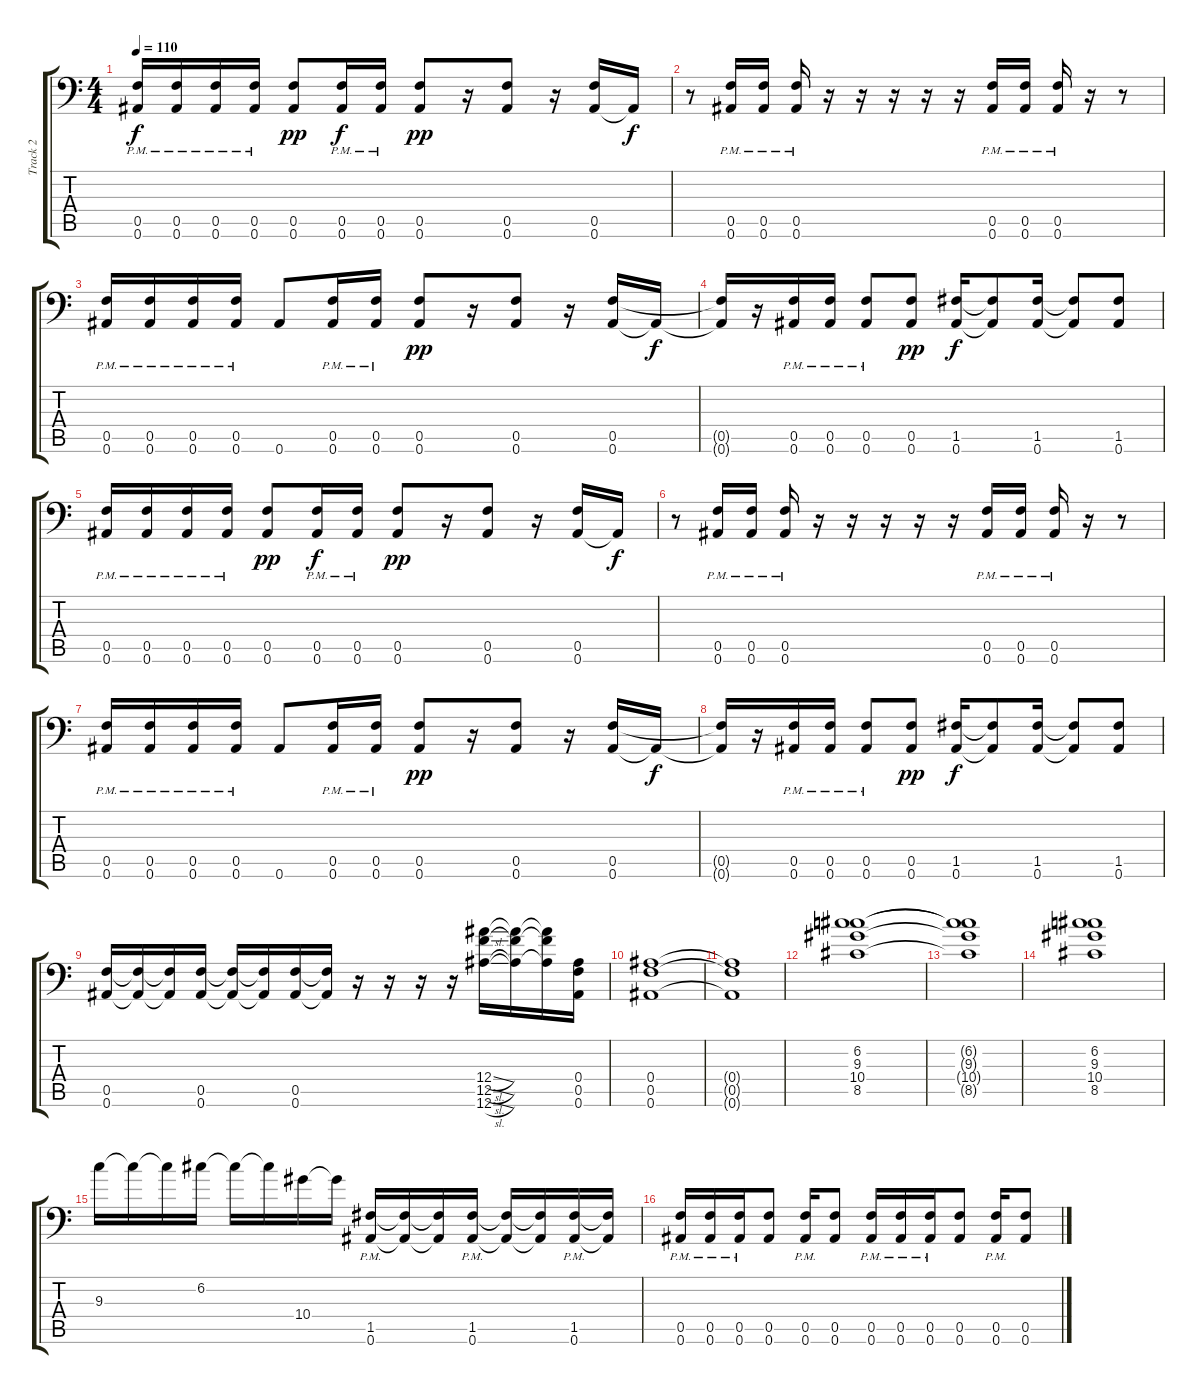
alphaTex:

\track ("Track 2" "Track 2") {instrument distortionguitar}
\staff {score tabs}
\tuning (C4 G3 Eb3 Bb2 F2 Bb1) {hide}
\ts (4 4)
\tempo 110
\clef f4
\ks c
(0.5{pm} 0.6{pm}).16{dy f} (0.5{pm} 0.6{pm}).16 (0.5{pm} 0.6{pm}).16 (0.5{pm} 0.6{pm}).16 (0.5 0.6).8{dy pp} (0.5{pm} 0.6{pm}).16{dy f} (0.5{pm} 0.6{pm}).16 (0.5 0.6).8{dy pp} r.16 (0.5 0.6).8 r.16 (0.5 0.6).16 0.6{t}.16{dy f} |
r.8 (0.5{pm} 0.6{pm}).16 (0.5{pm} 0.6{pm}).16 (0.5{pm} 0.6{pm}).16 r.16 r.16 r.16 r.16 r.16 (0.5{pm} 0.6{pm}).16 (0.5{pm} 0.6{pm}).16 (0.5{pm} 0.6{pm}).16 r.16 r.8 |
(0.5{pm} 0.6{pm}).16 (0.5{pm} 0.6{pm}).16 (0.5{pm} 0.6{pm}).16 (0.5{pm} 0.6{pm}).16 0.6.8 (0.5{pm} 0.6{pm}).16 (0.5{pm} 0.6{pm}).16 (0.5 0.6).8{dy pp} r.16 (0.5 0.6).8 r.16 (0.5 0.6).16 0.6{t}.16{dy f} |
(0.5{t} 0.6{t}).16 r.16 (0.5{pm} 0.6{pm}).16 (0.5{pm} 0.6).16 (0.5{pm} 0.6{pm}).8 (0.5 0.6).8{dy pp} (1.5 0.6).16{dy f} (1.5{t} 0.6{t}).8 (1.5 0.6).16 (1.5{t} 0.6{t}).8 (1.5 0.6).8 |
(0.5{pm} 0.6{pm}).16 (0.5{pm} 0.6{pm}).16 (0.5{pm} 0.6{pm}).16 (0.5{pm} 0.6{pm}).16 (0.5 0.6).8{dy pp} (0.5{pm} 0.6{pm}).16{dy f} (0.5{pm} 0.6{pm}).16 (0.5 0.6).8{dy pp} r.16 (0.5 0.6).8 r.16 (0.5 0.6).16 0.6{t}.16{dy f} |
r.8 (0.5{pm} 0.6{pm}).16 (0.5{pm} 0.6{pm}).16 (0.5{pm} 0.6{pm}).16 r.16 r.16 r.16 r.16 r.16 (0.5{pm} 0.6{pm}).16 (0.5{pm} 0.6{pm}).16 (0.5{pm} 0.6{pm}).16 r.16 r.8 |
(0.5{pm} 0.6{pm}).16 (0.5{pm} 0.6{pm}).16 (0.5{pm} 0.6{pm}).16 (0.5{pm} 0.6{pm}).16 0.6.8 (0.5{pm} 0.6{pm}).16 (0.5{pm} 0.6{pm}).16 (0.5 0.6).8{dy pp} r.16 (0.5 0.6).8 r.16 (0.5 0.6).16 0.6{t}.16{dy f} |
(0.5{t} 0.6{t}).16 r.16 (0.5{pm} 0.6{pm}).16 (0.5{pm} 0.6).16 (0.5{pm} 0.6{pm}).8 (0.5 0.6).8{dy pp} (1.5 0.6).16{dy f} (1.5{t} 0.6{t}).8 (1.5 0.6).16 (1.5{t} 0.6{t}).8 (1.5 0.6).8 |
(0.5 0.6).16 (0.5{t} 0.6{t}).16 (0.5{t} 0.6{t}).16 (0.5 0.6).16 (0.5{t} 0.6{t}).16 (0.5{t} 0.6{t}).16 (0.5 0.6).16 (0.5{t} 0.6{t}).16 r.16 r.16 r.16 r.16 (12.4{sl} 12.5{sl} 12.6{sl}).16 (12.4{t} 12.5{t} 12.6{t}).16 (12.4{t} 12.5{t} 12.6{t}).16 (0.4 0.5 0.6).16 |
(0.4 0.5 0.6).1 |
(0.4{t} 0.5{t} 0.6{t}).1 |
(6.2 9.3 10.4 8.5).1 |
(6.2{t} 9.3{t} 10.4{t} 8.5{t}).1 |
(6.2 9.3 10.4 8.5).1 |
9.3.16 9.3{t}.16 9.3{t}.16 6.2.16 6.2{t}.16 6.2{t}.16 10.4.16 10.4{t}.16 (1.5{pm} 0.6{pm}).16 (1.5{t} 0.6{t}).16 (1.5{t} 0.6{t}).16 (1.5{pm} 0.6{pm}).16 (1.5{t} 0.6{t}).16 (1.5{t} 0.6{t}).16 (1.5{pm} 0.6{pm}).16 (1.5{t} 0.6{t}).16 |
(0.5{pm} 0.6{pm}).16 (0.5{pm} 0.6{pm}).16 (0.5{pm} 0.6{pm}).16 (0.5 0.6).8 (0.5{pm} 0.6{pm}).16 (0.5 0.6).8 (0.5{pm} 0.6{pm}).16 (0.5{pm} 0.6{pm}).16 (0.5{pm} 0.6{pm}).16 (0.5 0.6).8 (0.5{pm} 0.6{pm}).16 (0.5 0.6).8
